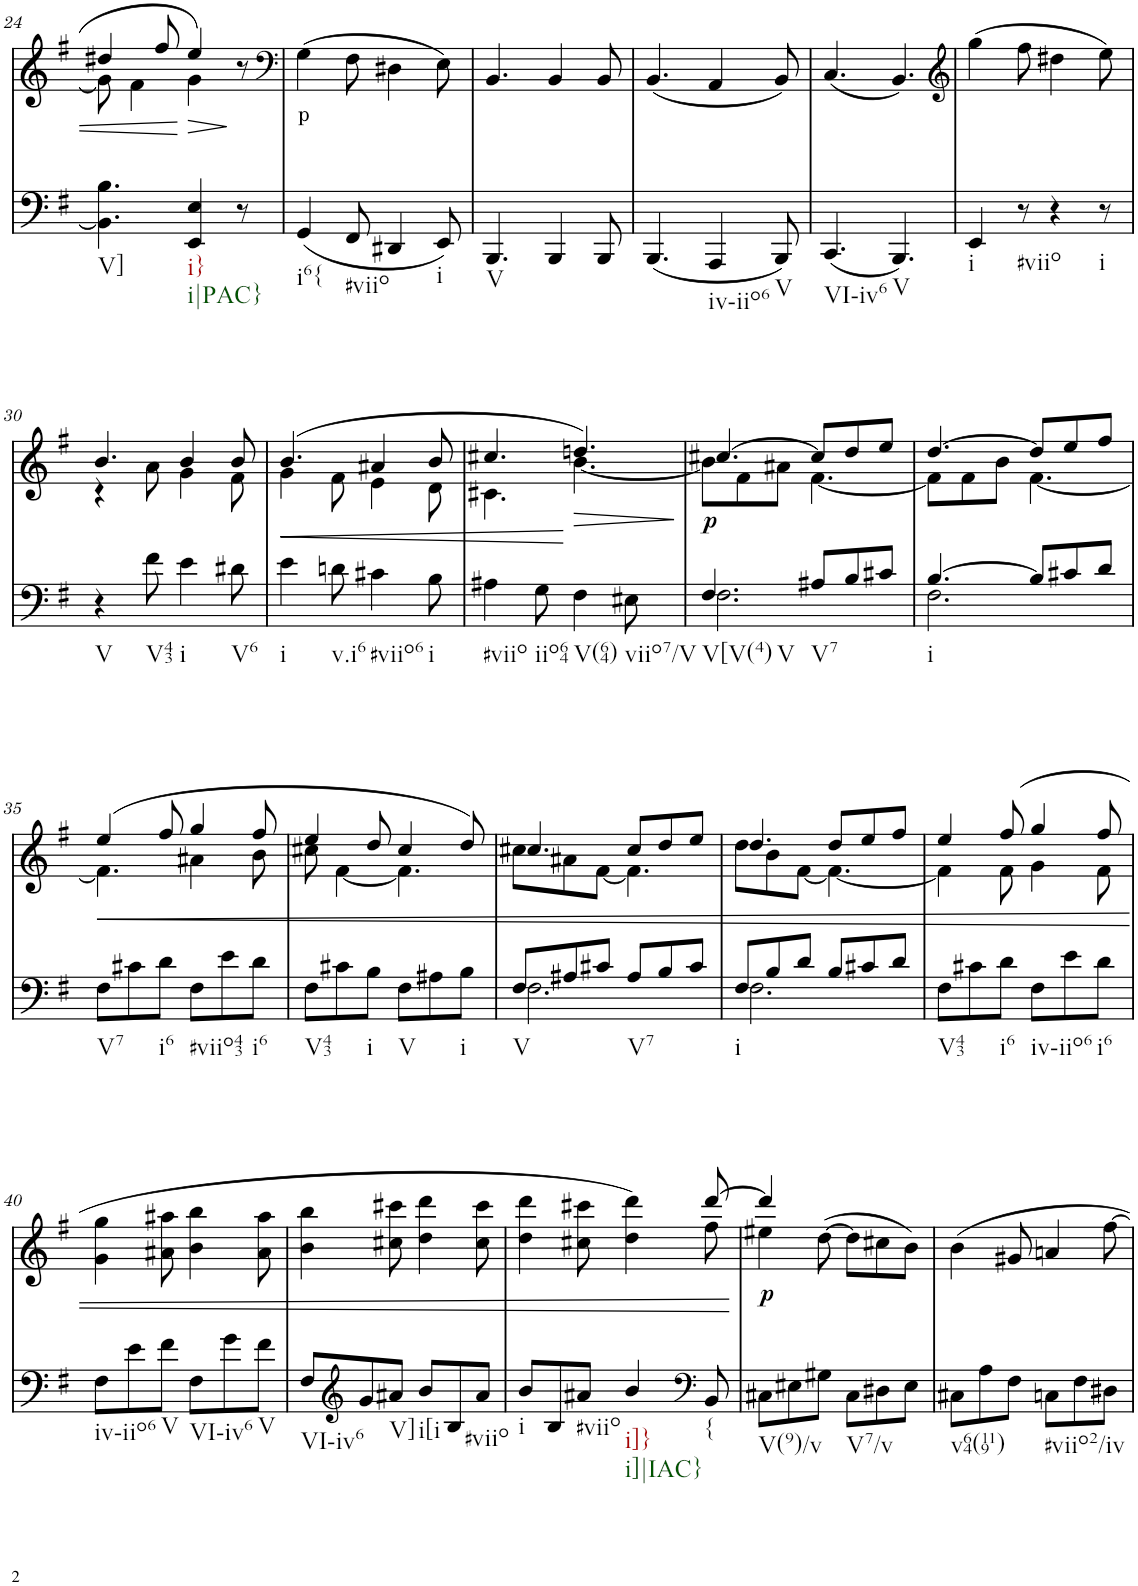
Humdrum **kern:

**kern	**kern	**text	**dynam
*part2	*part1	*part1	*part1
*staff2	*staff1	*staff1	*staff1
*I"piano	*I"piano	*	*
*I'Pno	*I'Pno	*	*
!!LO:PB:g=z
*clefF4	*clefG2	*	*
*k[f#]	*k[f#]	*	*
*e:	*e:	*	*
*M6/8	*M6/8	*	*
=24	=24	=24	=24
*	*^	*	*
!LO:TX:b:t=V]	!	!	!	!
4.BB\] 4.B\	4dd#X/	8g\]	.	.
.	.	4f#\	.	.
.	8ff#/	.	.	.
!LO:TX:b:t=i}	!	!	!	!
!LO:TX:b:t=i|PAC}	!	!	!	!
!	!	!	!	!LO:HP:b
4EE/ 4E/	4ee/	4g\	.	>
8r	8r	8ryy	.	]
*	*v	*v	*	*
=25	=25	=25	=25
*	*clefF4	*	*
*	*^	*	*
!LO:TX:b:t=i6{	!	!	!	!
!	!	!	!LO:LY:b	!
*	*v	*v	*	*
(4GG/	(4G\	p	.
!LO:TX:b:t=#viio	!	!	!
8FF#/	8F#\	.	.
4DD#X/	4D#X\	.	.
!LO:TX:b:t=i	!	!	!
8EE/)	8E\)	.	.
=26	=26	=26	=26
!LO:TX:b:t=V	!	!	!
4.BBB/	4.BB/	.	.
4BBB/	4BB/	.	.
8BBB/	8BB/	.	.
=27	=27	=27	=27
(4.BBB/	(4.BB/	.	.
!LO:TX:b:t=iv-iio6	!	!	!
4AAA/	4AA/	.	.
!LO:TX:b:t=V	!	!	!
8BBB/)	8BB/)	.	.
=28	=28	=28	=28
!LO:TX:b:t=VI-iv6	!	!	!
(4.CC/	(4.C/	.	.
!LO:TX:b:t=V	!	!	!
4.BBB/)	4.BB/)	.	.
=29	=29	=29	=29
*	*clefG2	*	*
!LO:TX:b:t=i	!	!	!
4EE/	(4gg\	.	.
!LO:TX:b:t=#viio	!	!	!
8r	8ff#\	.	.
4r	4dd#X\	.	.
!LO:TX:b:t=i	!	!	!
8r	8ee\)	.	.
!!LO:LB:g=z
=30	=30	=30	=30
*	*^	*	*
!LO:TX:b:t=V	!	!	!	!
4r	4.b/	4r	.	.
!LO:TX:b:t=V43	!	!	!	!
8f#\	.	8a\	.	.
!LO:TX:b:t=i	!	!	!	!
4e\	4b/	4g\	.	.
!LO:TX:b:t=V6	!	!	!	!
8d#X\	8b/	8f#\	.	.
=31	=31	=31	=31	=31
!LO:TX:b:t=i	!	!	!	!
!	!	!	!	!LO:HP:b
4e\	(4.b/	4g\	.	<
!LO:TX:b:t=v.i6	!	!	!	!
8dn\	.	8f#\	.	.
!LO:TX:b:t=#viio6	!	!	!	!
4c#X\	4a#X/	4e\	.	.
!LO:TX:b:t=i	!	!	!	!
8B\	8b/	8d\	.	.
=32	=32	=32	=32	=32
!LO:TX:b:t=#viio	!	!	!	!
4A#X\	4.cc#X/	4.c#X\	.	.
!LO:TX:b:t=iio64	!	!	!	!
8G\	.	.	.	.
!LO:TX:b:t=V(64)	!	!	!	!
!	!	!	!	!LO:HP:n=1:b
4F#\	4.ddn/)	[4.b\	.	[ >
!LO:TX:b:t=viio7/V	!	!	!	!
8E#X\	.	.	.	.
*	*v	*v	*	*
.	.	.	]
=33	=33	=33	=33
*^	*^	*	*
!LO:TX:b:t=V[V(4)	!	!	!	!	!
!LO:TX:b:t=V	!	!	!	!	!
!	!	!	!	!LO:LY:b	!
4.F#/	2.F#\	[4.cc#X/	8b\L]	.	.
.	.	.	8f#\	.	.
.	.	.	8a#X\J	.	.
!LO:TX:b:t=V7	!	!	!	!	!
8A#X/L	.	8cc#/L]	[4.f#\	.	.
8B/	.	8dd/	.	.	.
8c#X/J	.	8ee/J	.	.	.
=34	=34	=34	=34	=34	=34
!LO:TX:b:t=i	!	!	!	!	!
[4.B/	2.F#\	[4.dd/	8f#\L]	.	.
.	.	.	8f#\	.	.
.	.	.	8b\J	.	.
8B/L]	.	8dd/L]	[4.f#\	.	.
8c#X/	.	8ee/	.	.	.
8d/J	.	8ff#/J	.	.	.
*v	*v	*	*	*	*
!!LO:LB:g=z	!!
=35	=35	=35	=35	=35
!LO:TX:b:t=V7	!	!	!	!
!	!	!	!	!LO:HP:b
8F#\L	(4ee/	4.f#\]	.	<
8c#X\	.	.	.	.
!LO:TX:b:t=i6	!	!	!	!
8d\J	8ff#/	.	.	.
!LO:TX:b:t=#viio43	!	!	!	!
8F#\L	4gg/	4a#X\	.	.
8e\	.	.	.	.
!LO:TX:b:t=i6	!	!	!	!
8d\J	8ff#/	8b\	.	.
=36	=36	=36	=36	=36
!LO:TX:b:t=V43	!	!	!	!
8F#\L	4ee/	8cc#X\	.	.
8c#X\	.	[4f#\	.	.
!LO:TX:b:t=i	!	!	!	!
8B\J	8dd/	.	.	.
!LO:TX:b:t=V	!	!	!	!
8F#\L	4cc#/	4.f#\]	.	.
8A#X\	.	.	.	.
!LO:TX:b:t=i	!	!	!	!
8B\J	8dd/)	.	.	.
=37	=37	=37	=37	=37
*^	*	*	*	*
!LO:TX:b:t=V	!	!	!	!	!
8F#/L	2.F#\	4.cc#X/	8cc#\L	.	.
8A#X/	.	.	8a#X\	.	.
8c#X/J	.	.	[8f#\J	.	.
!LO:TX:b:t=V7	!	!	!	!	!
8A#/L	.	8cc#/L	4.f#\]	.	.
8B/	.	8dd/	.	.	.
8c#/J	.	8ee/J	.	.	.
=38	=38	=38	=38	=38	=38
!LO:TX:b:t=i	!	!	!	!	!
8F#/L	2.F#\	4.dd/	8dd\L	.	.
8B/	.	.	8b\	.	.
8d/J	.	.	[8f#\J	.	.
8B/L	.	8dd/L	4.f#\_	.	.
8c#X/	.	8ee/	.	.	.
8d/J	.	8ff#/J	.	.	.
*v	*v	*	*	*	*
=39	=39	=39	=39	=39
!LO:TX:b:t=V43	!	!	!	!
8F#\L	4ee/	4f#\]	.	.
8c#X\	.	.	.	.
!LO:TX:b:t=i6	!	!	!	!
8d\J	(8ff#/	8f#\	.	.
!LO:TX:b:t=iv-iio6	!	!	!	!
8F#\L	4gg/	4g\	.	.
8e\	.	.	.	.
!LO:TX:b:t=i6	!	!	!	!
8d\J	8ff#/	8f#\	.	.
!!LO:LB:g=z
=40	=40	=40	=40	=40
!LO:TX:b:t=iv-iio6	!	!	!	!
*	*v	*v	*	*
8F#\L	4g\ 4gg\	.	.
8e\	.	.	.
!LO:TX:b:t=V	!	!	!
8f#\J	8a#X\ 8aa#X\	.	.
!LO:TX:b:t=VI-iv6	!	!	!
8F#\L	4b\ 4bb\	.	.
8g\	.	.	.
!LO:TX:b:t=V	!	!	!
8f#\J	8a#\ 8aa#\	.	.
=41	=41	=41	=41
!LO:TX:b:t=VI-iv6	!	!	!
8F#/L	4b\ 4bb\	.	.
*clefG2	*	*	*
8g/	.	.	.
!LO:TX:b:t=V]	!	!	!
8a#X/J	8cc#X\ 8ccc#X\	.	.
!LO:TX:b:t=i[i	!	!	!
8b/L	4dd\ 4ddd\	.	.
8B/	.	.	.
!LO:TX:b:t=#viio	!	!	!
8a#/J	8cc#\ 8ccc#\	.	.
=42	=42	=42	=42
*	*^	*	*
!LO:TX:b:t=i	!	!	!	!
8b/L	4dd\ 4ddd\	8ryy	.	.
*	*v	*v	*	*
8B/	.	.	.
!LO:TX:b:t=#viio	!	!	!
8a#X/J	8cc#X\ 8ccc#X\	.	.
!LO:TX:b:t=i]}	!	!	!
!LO:TX:b:t=i]|IAC}	!	!	!
4b/	4dd\ 4ddd\)	.	.
*clefF4	*	*	*
*	*^	*	*
!LO:TX:b:t={	!	!	!	!
8BB/	[8ddd/	8ff#\	.	.
*	*v	*v	*	*
.	.	.	[
=43	=43	=43	=43
!LO:TX:b:t=V(9)/v	!	!	!
!	!	!LO:LY:b	!
*	*^	*	*
8C#X\L	4ddd/]	4ee#X\	.	.
8E#X\	.	.	.	.
8G#X\J	(>[>8dd\	2ryy	.	.
!LO:TX:b:t=V7/v	!	!	!	!
8C#\L	8dd\L]	.	.	.
8D#X\	8cc#X\	.	.	.
8E#\J	8b\J)	.	.	.
*	*v	*v	*	*
=44	=44	=44	=44
!LO:TX:b:t=v64(119)	!	!	!
8C#X\L	4b\	.	.
8A\	.	.	.
8F#\J	8g#X/	.	.
!LO:TX:b:t=#viio2/iv	!	!	!
8Cn\L	4an/	.	.
8F#\	.	.	.
8D#X\J	[8ff#\	.	.
=	=	=	=
*-	*-	*-	*-
